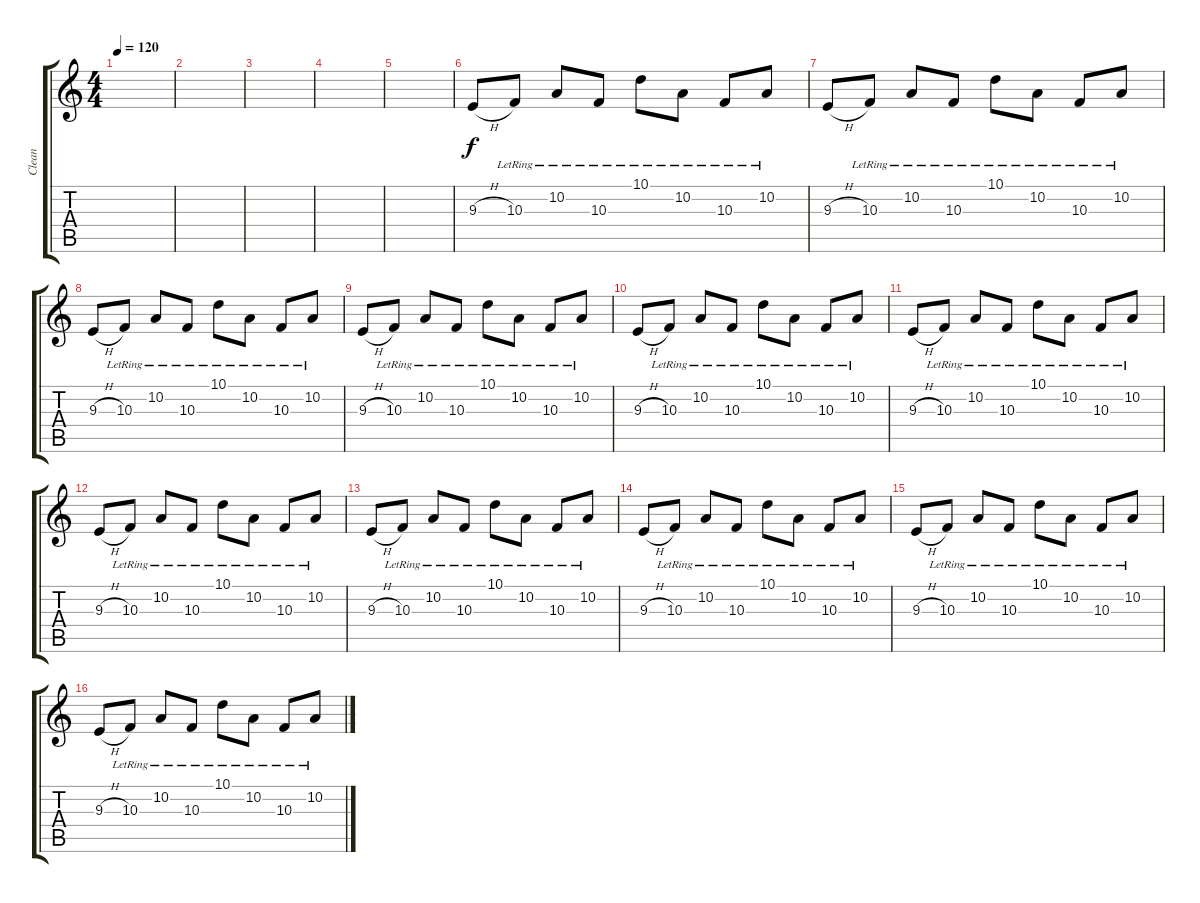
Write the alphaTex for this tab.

\track ("Clean" "Clean") {instrument orchestralharp}
\staff {score tabs}
\tuning (E4 B3 G3 D3 A2 D2) {hide}
\ts (4 4)
\tempo 120
\clef g2
\ks c
|
|
|
|
|
9.3{h}.8 10.3{lr}.8 10.2{lr}.8 10.3{lr}.8 10.1{lr}.8 10.2{lr}.8 10.3{lr}.8 10.2{lr}.8 |
9.3{h}.8 10.3{lr}.8 10.2{lr}.8 10.3{lr}.8 10.1{lr}.8 10.2{lr}.8 10.3{lr}.8 10.2{lr}.8 |
9.3{h}.8 10.3{lr}.8 10.2{lr}.8 10.3{lr}.8 10.1{lr}.8 10.2{lr}.8 10.3{lr}.8 10.2{lr}.8 |
9.3{h}.8 10.3{lr}.8 10.2{lr}.8 10.3{lr}.8 10.1{lr}.8 10.2{lr}.8 10.3{lr}.8 10.2{lr}.8 |
9.3{h}.8 10.3{lr}.8 10.2{lr}.8 10.3{lr}.8 10.1{lr}.8 10.2{lr}.8 10.3{lr}.8 10.2{lr}.8 |
9.3{h}.8 10.3{lr}.8 10.2{lr}.8 10.3{lr}.8 10.1{lr}.8 10.2{lr}.8 10.3{lr}.8 10.2{lr}.8 |
9.3{h}.8 10.3{lr}.8 10.2{lr}.8 10.3{lr}.8 10.1{lr}.8 10.2{lr}.8 10.3{lr}.8 10.2{lr}.8 |
9.3{h}.8 10.3{lr}.8 10.2{lr}.8 10.3{lr}.8 10.1{lr}.8 10.2{lr}.8 10.3{lr}.8 10.2{lr}.8 |
9.3{h}.8 10.3{lr}.8 10.2{lr}.8 10.3{lr}.8 10.1{lr}.8 10.2{lr}.8 10.3{lr}.8 10.2{lr}.8 |
9.3{h}.8 10.3{lr}.8 10.2{lr}.8 10.3{lr}.8 10.1{lr}.8 10.2{lr}.8 10.3{lr}.8 10.2{lr}.8 |
9.3{h}.8 10.3{lr}.8 10.2{lr}.8 10.3{lr}.8 10.1{lr}.8 10.2{lr}.8 10.3{lr}.8 10.2{lr}.8
